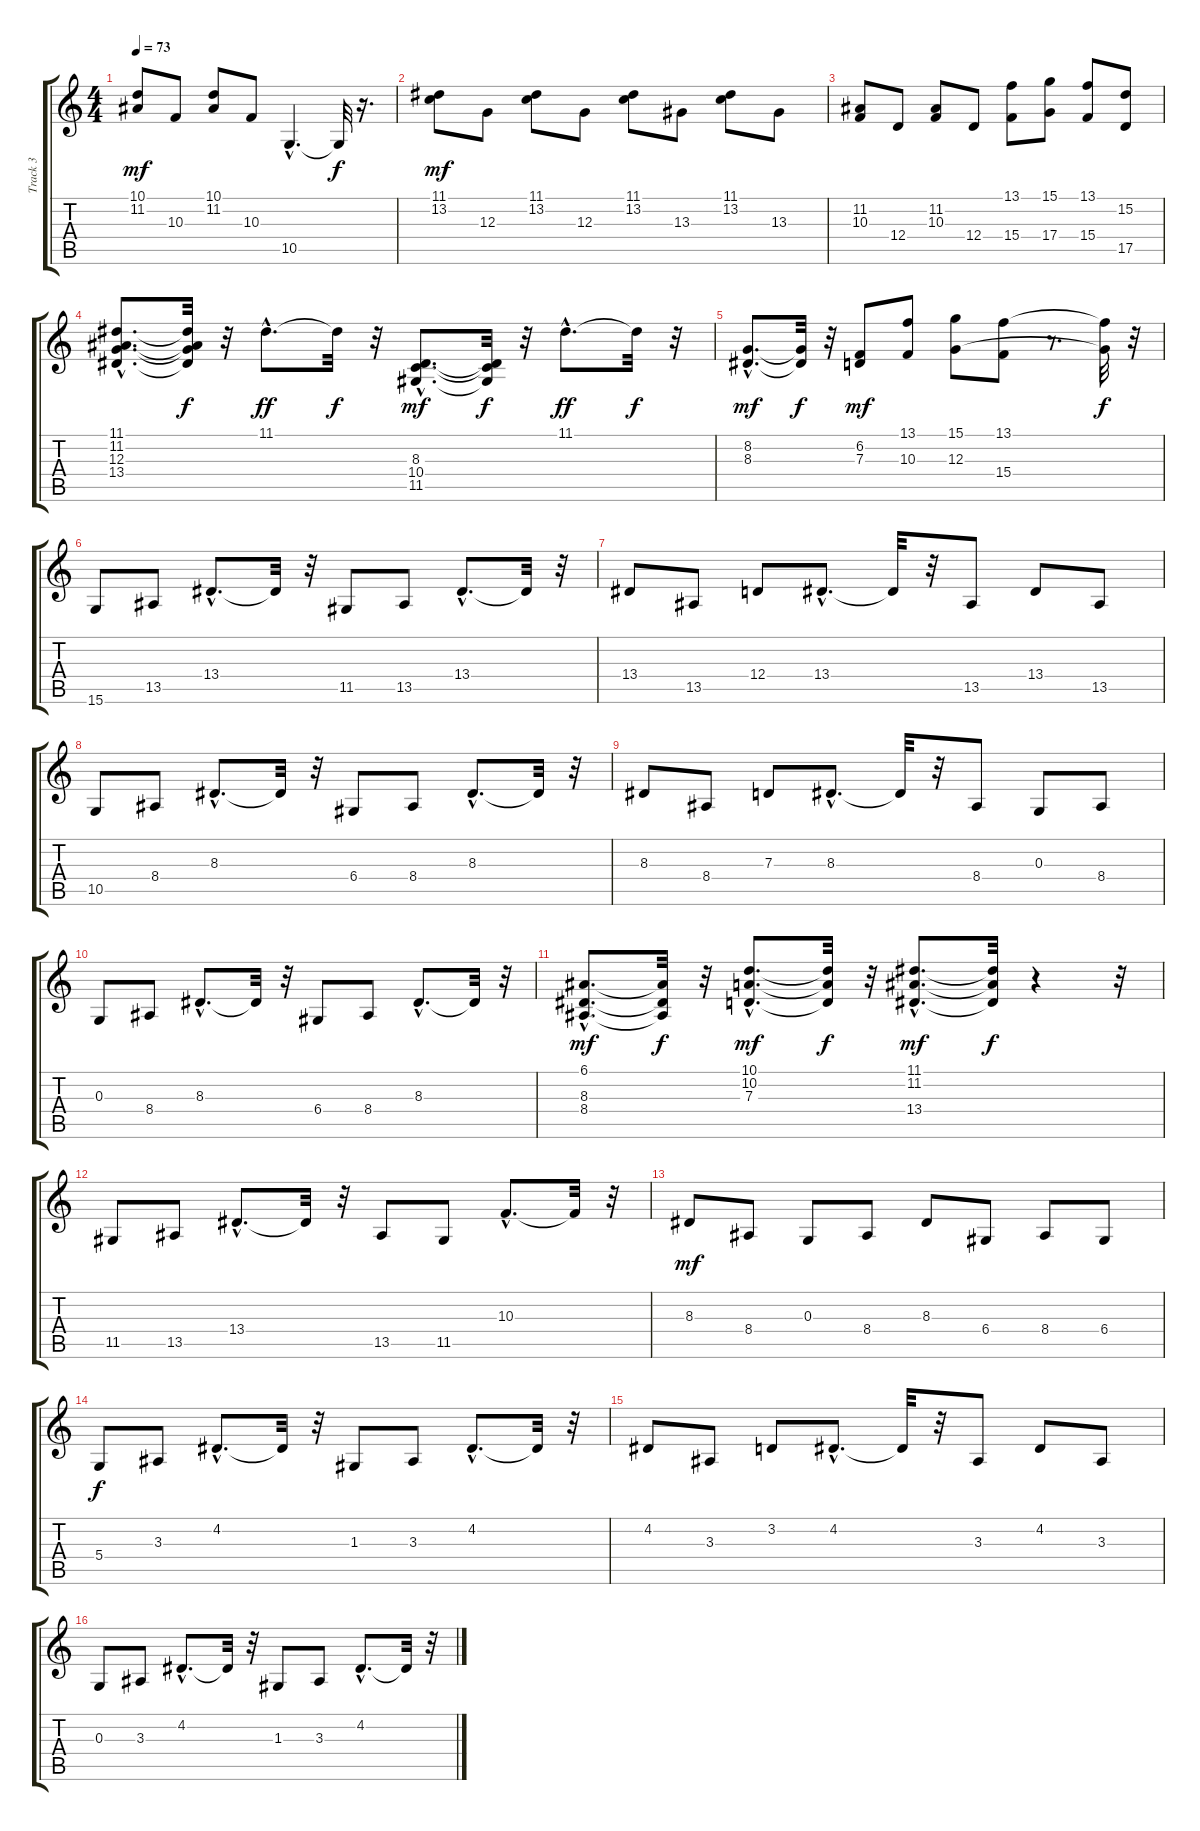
\track ("Track 3" "Track 3") {instrument brightacousticpiano}
\staff {score tabs}
\tuning (E4 B3 G3 D3 A2 E2) {hide}
\ts (4 4)
\tempo 73
\clef g2
\ks c
(10.1 11.2).8{dy mf} 10.3.8 (10.1 11.2).8 10.3.8 10.5{hac}.4{d} 10.5{t}.32{dy f} r.16{d} |
(11.1 13.2).8{dy mf} 12.3.8 (11.1 13.2).8 12.3.8 (11.1 13.2).8 13.3.8 (11.1 13.2).8 13.3.8 |
(11.2 10.3).8 12.4.8 (11.2 10.3).8 12.4.8 (13.1 15.4).8 (15.1 17.4).8 (13.1 15.4).8 (15.2 17.5).8 |
(11.1{hac} 11.2{hac} 12.3{hac} 13.4{hac}).8{d} (11.1{t} 11.2{t} 12.3{t} 13.4{t}).32{dy f} r.32 11.1{hac}.8{d dy ff} 11.1{t}.32{dy f} r.32 (8.3{hac} 10.4{hac} 11.5{hac}).8{d dy mf} (8.3{t} 10.4{t} 11.5{t}).32{dy f} r.32 11.1{hac}.8{d dy ff} 11.1{t}.32{dy f} r.32 |
(8.2{hac} 8.3{hac}).8{d dy mf} (8.2{t} 8.3{t}).32{dy f} r.32 (6.2 7.3).8{dy mf} (13.1 10.3).8 (15.1 12.3).8 (13.1 15.4).8 r.8{d} (13.1{t} 12.3{t}).32{dy f} r.32 |
15.6.8 13.5.8 13.4{hac}.8{d} 13.4{t}.32 r.32 11.5.8 13.5.8 13.4{hac}.8{d} 13.4{t}.32 r.32 |
13.4.8 13.5.8 12.4.8 13.4{hac}.8{d} 13.4{t}.32 r.32 13.5.8 13.4.8 13.5.8 |
10.5.8 8.4.8 8.3{hac}.8{d} 8.3{t}.32 r.32 6.4.8 8.4.8 8.3{hac}.8{d} 8.3{t}.32 r.32 |
8.3.8 8.4.8 7.3.8 8.3{hac}.8{d} 8.3{t}.32 r.32 8.4.8 0.3.8 8.4.8 |
0.3.8 8.4.8 8.3{hac}.8{d} 8.3{t}.32 r.32 6.4.8 8.4.8 8.3{hac}.8{d} 8.3{t}.32 r.32 |
(6.1{hac} 8.3{hac} 8.4{hac}).8{d dy mf} (6.1{t} 8.3{t} 8.4{t}).32{dy f} r.32 (10.1{hac} 10.2{hac} 7.3{hac}).8{d dy mf} (10.1{t} 10.2{t} 7.3{t}).32{dy f} r.32 (11.1{hac} 11.2{hac} 13.4{hac}).8{d dy mf} (11.1{t} 11.2{t} 13.4{t}).32{dy f} r.4 r.32 |
11.5.8 13.5.8 13.4{hac}.8{d} 13.4{t}.32 r.32 13.5.8 11.5.8 10.3{hac}.8{d} 10.3{t}.32 r.32 |
8.3.8{dy mf} 8.4.8 0.3.8 8.4.8 8.3.8 6.4.8 8.4.8 6.4.8 |
5.4.8{dy f} 3.3.8 4.2{hac}.8{d} 4.2{t}.32 r.32 1.3.8 3.3.8 4.2{hac}.8{d} 4.2{t}.32 r.32 |
4.2.8 3.3.8 3.2.8 4.2{hac}.8{d} 4.2{t}.32 r.32 3.3.8 4.2.8 3.3.8 |
0.3.8 3.3.8 4.2{hac}.8{d} 4.2{t}.32 r.32 1.3.8 3.3.8 4.2{hac}.8{d} 4.2{t}.32 r.32
